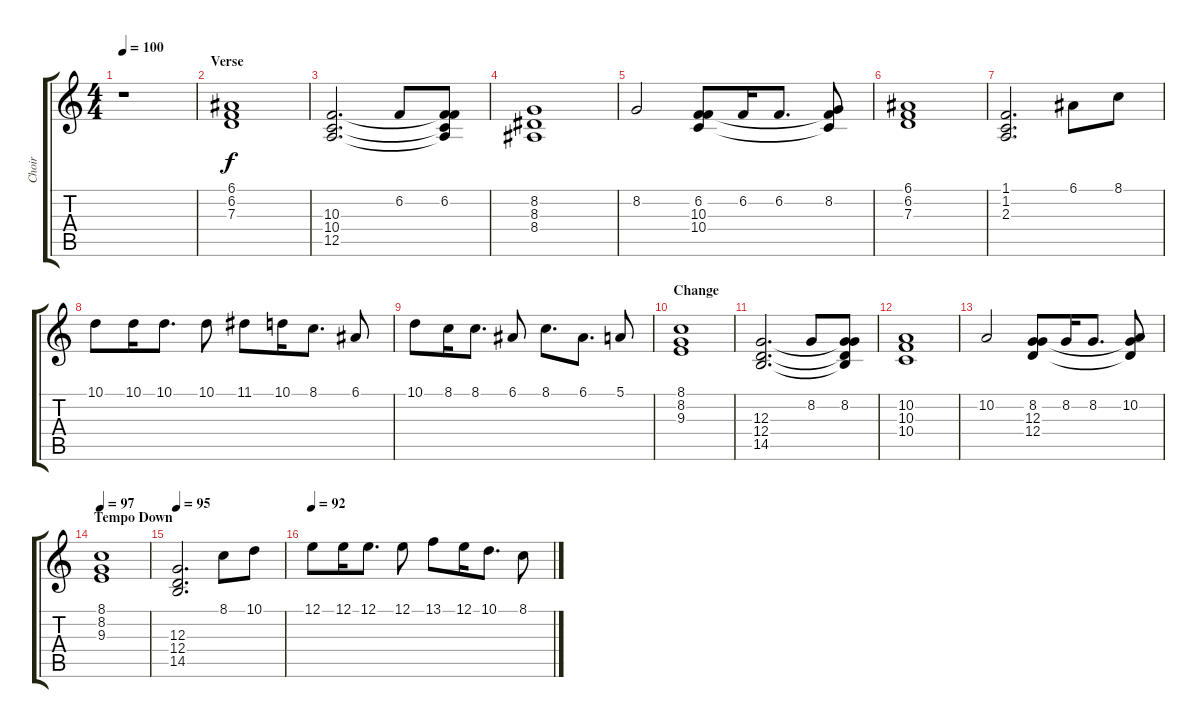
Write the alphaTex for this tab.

\track ("Choir" "Choir") {instrument choiraahs}
\staff {score tabs}
\tuning (E4 B3 G3 D3 A2 E2) {hide}
\ts (4 4)
\tempo 100
\clef g2
\ks c
r.1{dy f} |
\section ("" "Verse")
(6.1 6.2 7.3).1 |
(10.3 10.4 12.5).2{d} 6.2.8 (6.2 10.3{t} 10.4{t} 12.5{t}).8 |
(8.2 8.3 8.4).1 |
8.2.2 (6.2 10.3 10.4).8 6.2.16 6.2.8{d} (8.2 10.3{t} 10.4{t}).8 |
(6.1 6.2 7.3).1 |
(1.1 1.2 2.3).2{d} 6.1.8 8.1.8 |
10.1.8 10.1.16 10.1.8{d} 10.1.8 11.1.8 10.1.16 8.1.8{d} 6.1.8 |
10.1.8 8.1.16 8.1.8{d} 6.1.8 8.1.8{d} 6.1.8{d} 5.1.8 |
\section ("" "Change")
(8.1 8.2 9.3).1 |
(12.3 12.4 14.5).2{d} 8.2.8 (8.2 12.3{t} 12.4{t} 14.5{t}).8 |
(10.2 10.3 10.4).1 |
10.2.2 (8.2 12.3 12.4).8 8.2.16 8.2.8{d} (10.2 12.3{t} 12.4{t}).8 |
\section ("" "Tempo Down")
\tempo 97
(8.1 8.2 9.3).1 |
\tempo 95
(12.3 12.4 14.5).2{d} 8.1.8 10.1.8 |
\tempo 92
12.1.8 12.1.16 12.1.8{d} 12.1.8 13.1.8 12.1.16 10.1.8{d} 8.1.8
